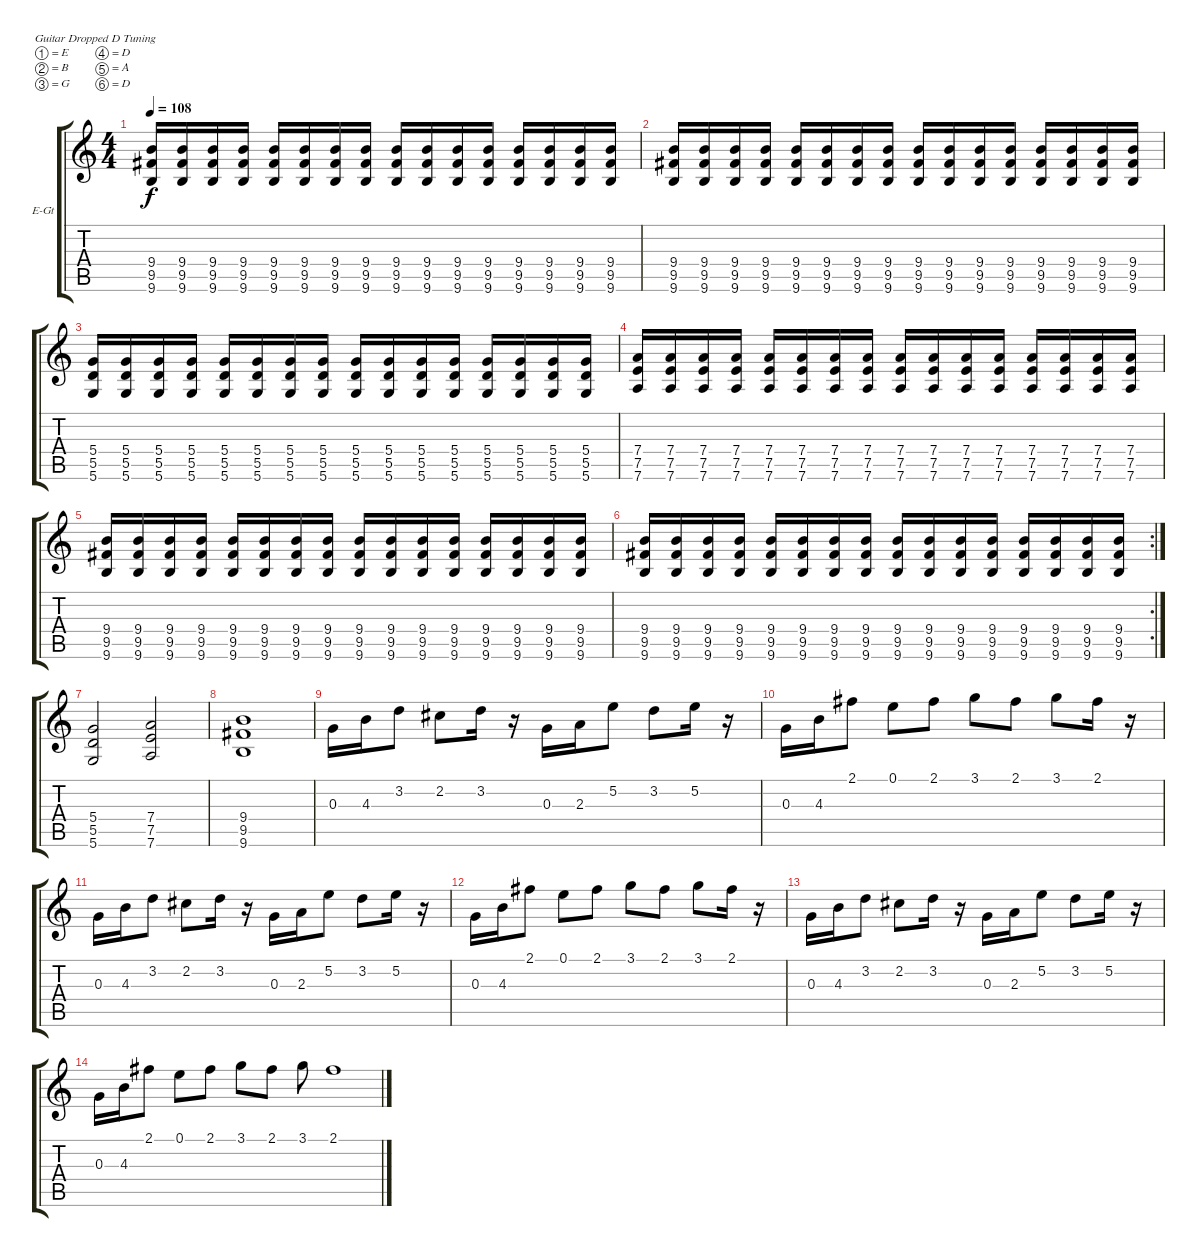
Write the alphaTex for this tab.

\bracketExtendMode groupsimilarinstruments
\firstSystemTrackNameOrientation horizontal
\otherSystemsTrackNameOrientation horizontal
\track ("Track 2" "E-Gt") {instrument distortionguitar}
\staff {score tabs}
\tuning (E4 B3 G3 D3 A2 D2)
\ts (4 4)
\tempo 108
\clef g2
\ks c
(9.4 9.5 9.6).16{dy f} (9.4 9.5 9.6).16 (9.4 9.5 9.6).16 (9.4 9.5 9.6).16 (9.4 9.5 9.6).16 (9.4 9.5 9.6).16 (9.4 9.5 9.6).16 (9.4 9.5 9.6).16 (9.4 9.5 9.6).16 (9.4 9.5 9.6).16 (9.4 9.5 9.6).16 (9.4 9.5 9.6).16 (9.4 9.5 9.6).16 (9.4 9.5 9.6).16 (9.4 9.5 9.6).16 (9.4 9.5 9.6).16 |
(9.4 9.5 9.6).16 (9.4 9.5 9.6).16 (9.4 9.5 9.6).16 (9.4 9.5 9.6).16 (9.4 9.5 9.6).16 (9.4 9.5 9.6).16 (9.4 9.5 9.6).16 (9.4 9.5 9.6).16 (9.4 9.5 9.6).16 (9.4 9.5 9.6).16 (9.4 9.5 9.6).16 (9.4 9.5 9.6).16 (9.4 9.5 9.6).16 (9.4 9.5 9.6).16 (9.4 9.5 9.6).16 (9.4 9.5 9.6).16 |
(5.4 5.5 5.6).16 (5.4 5.5 5.6).16 (5.4 5.5 5.6).16 (5.4 5.5 5.6).16 (5.4 5.5 5.6).16 (5.4 5.5 5.6).16 (5.4 5.5 5.6).16 (5.4 5.5 5.6).16 (5.4 5.5 5.6).16 (5.4 5.5 5.6).16 (5.4 5.5 5.6).16 (5.4 5.5 5.6).16 (5.4 5.5 5.6).16 (5.4 5.5 5.6).16 (5.4 5.5 5.6).16 (5.4 5.5 5.6).16 |
(7.4 7.5 7.6).16 (7.4 7.5 7.6).16 (7.4 7.5 7.6).16 (7.4 7.5 7.6).16 (7.4 7.5 7.6).16 (7.4 7.5 7.6).16 (7.4 7.5 7.6).16 (7.4 7.5 7.6).16 (7.4 7.5 7.6).16 (7.4 7.5 7.6).16 (7.4 7.5 7.6).16 (7.4 7.5 7.6).16 (7.4 7.5 7.6).16 (7.4 7.5 7.6).16 (7.4 7.5 7.6).16 (7.4 7.5 7.6).16 |
(9.4 9.5 9.6).16 (9.4 9.5 9.6).16 (9.4 9.5 9.6).16 (9.4 9.5 9.6).16 (9.4 9.5 9.6).16 (9.4 9.5 9.6).16 (9.4 9.5 9.6).16 (9.4 9.5 9.6).16 (9.4 9.5 9.6).16 (9.4 9.5 9.6).16 (9.4 9.5 9.6).16 (9.4 9.5 9.6).16 (9.4 9.5 9.6).16 (9.4 9.5 9.6).16 (9.4 9.5 9.6).16 (9.4 9.5 9.6).16 |
\rc 2
(9.4 9.5 9.6).16 (9.4 9.5 9.6).16 (9.4 9.5 9.6).16 (9.4 9.5 9.6).16 (9.4 9.5 9.6).16 (9.4 9.5 9.6).16 (9.4 9.5 9.6).16 (9.4 9.5 9.6).16 (9.4 9.5 9.6).16 (9.4 9.5 9.6).16 (9.4 9.5 9.6).16 (9.4 9.5 9.6).16 (9.4 9.5 9.6).16 (9.4 9.5 9.6).16 (9.4 9.5 9.6).16 (9.4 9.5 9.6).16 |
(5.4 5.5 5.6).2 (7.4 7.5 7.6).2 |
(9.4 9.5 9.6).1 |
0.3.16 4.3.16 3.2.8 2.2.8 3.2.16 r.16 0.3.16 2.3.16 5.2.8 3.2.8 5.2.16 r.16 |
0.3.16 4.3.16 2.1.8 0.1.8 2.1.8 3.1.8 2.1.8 3.1.8 2.1.16 r.16 |
0.3.16 4.3.16 3.2.8 2.2.8 3.2.16 r.16 0.3.16 2.3.16 5.2.8 3.2.8 5.2.16 r.16 |
0.3.16 4.3.16 2.1.8 0.1.8 2.1.8 3.1.8 2.1.8 3.1.8 2.1.16 r.16 |
0.3.16 4.3.16 3.2.8 2.2.8 3.2.16 r.16 0.3.16 2.3.16 5.2.8 3.2.8 5.2.16 r.16 |
0.3.16 4.3.16 2.1.8 0.1.8 2.1.8 3.1.8 2.1.8 3.1.8 2.1.1
